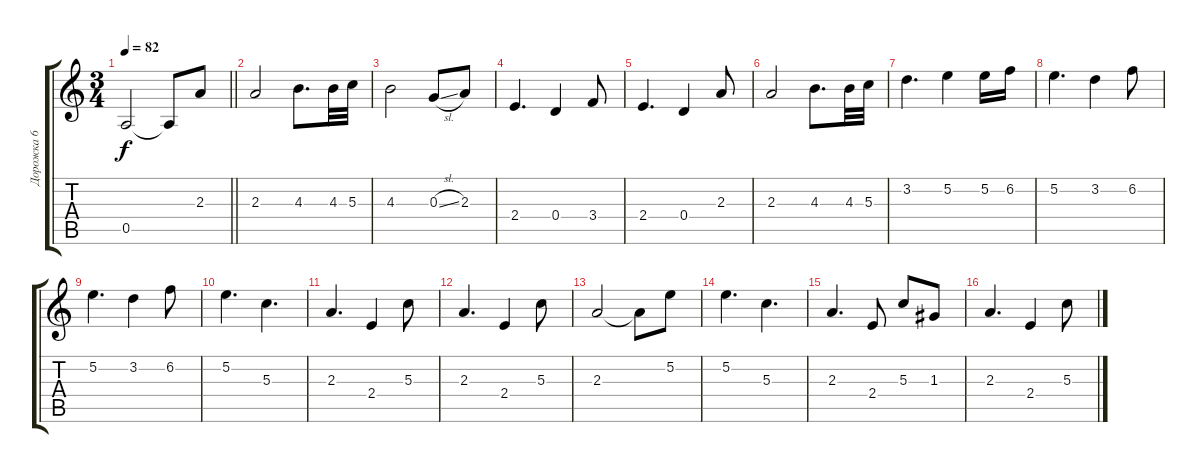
\track ("Дорожка 6" "Дорожка 6") {instrument electricguitarjazz}
\staff {score tabs}
\tuning (E4 B3 G3 D3 A2 D2) {hide}
\ts (3 4)
\tempo 82
\clef g2
\barLineRight lightlight
\ks c
0.5.2{dy f} 0.5{t}.8 2.3.8 |
2.3.2 4.3.8{d} 4.3.32 5.3.32 |
4.3.2 0.3{sl}.8 2.3.8 |
2.4.4{d} 0.4.4 3.4.8 |
2.4.4{d} 0.4.4 2.3.8 |
2.3.2 4.3.8{d} 4.3.32 5.3.32 |
3.2.4{d} 5.2.4 5.2.16 6.2.16 |
5.2.4{d} 3.2.4 6.2.8 |
5.2.4{d} 3.2.4 6.2.8 |
5.2.4{d} 5.3.4{d} |
2.3.4{d} 2.4.4 5.3.8 |
2.3.4{d} 2.4.4 5.3.8 |
2.3.2 2.3{t}.8 5.2.8 |
5.2.4{d} 5.3.4{d} |
2.3.4{d} 2.4.8 5.3.8 1.3.8 |
2.3.4{d} 2.4.4 5.3.8
